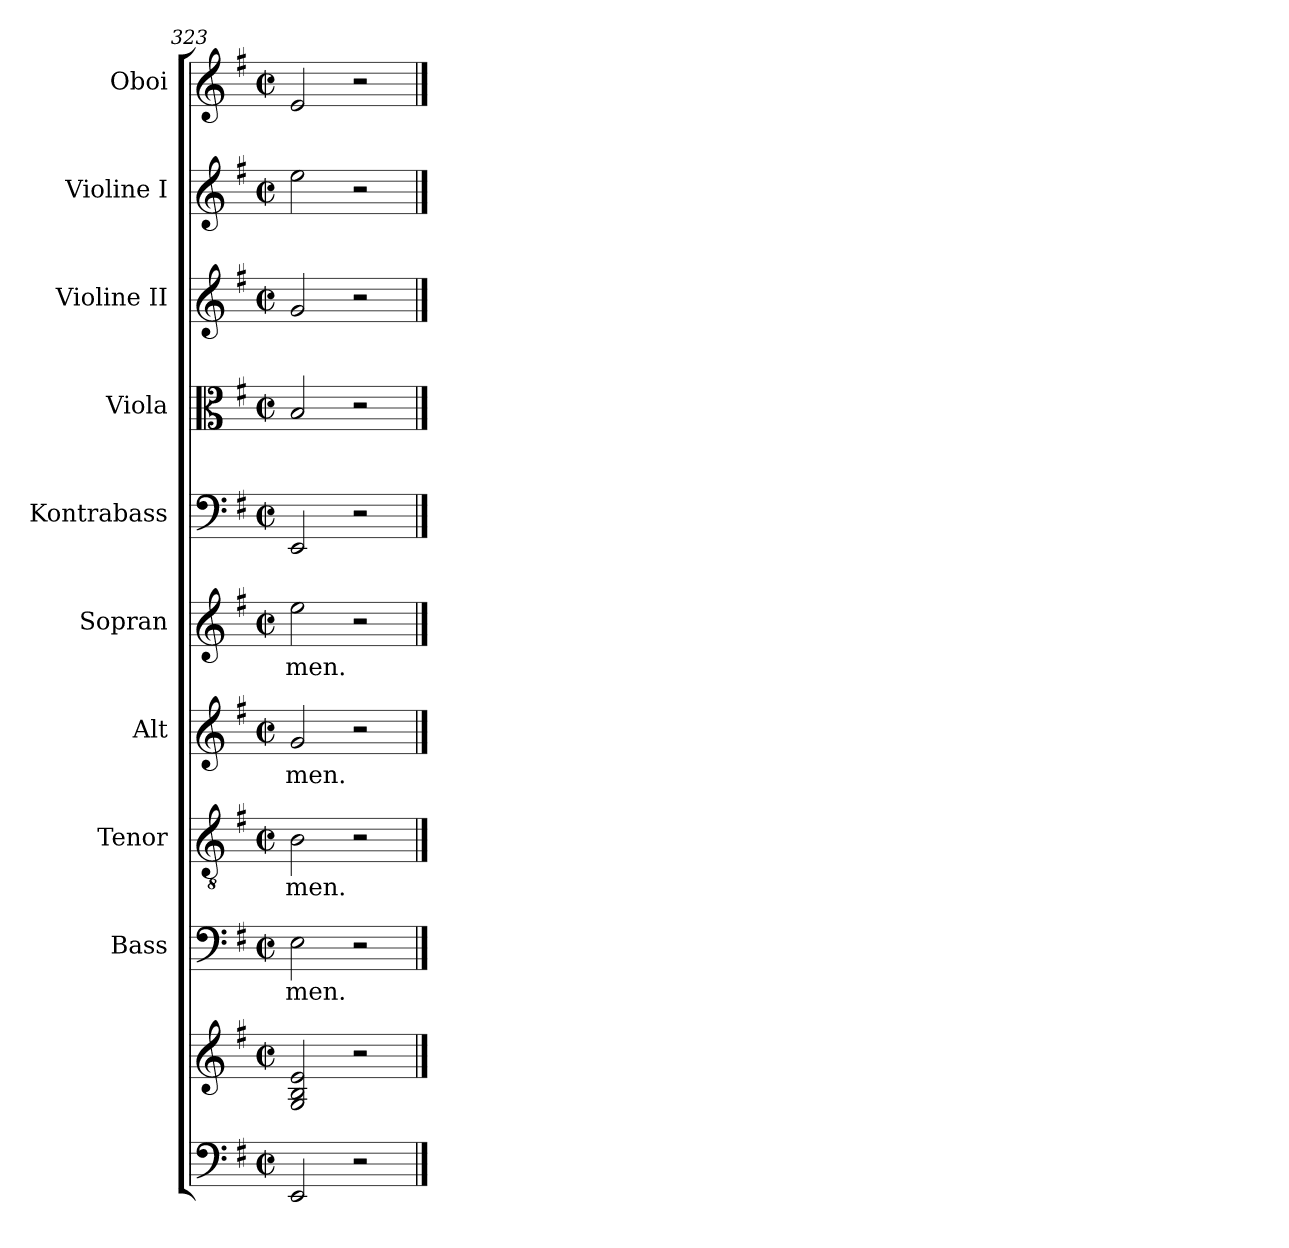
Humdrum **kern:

**kern	**kern	**kern	**text	**kern	**text	**kern	**text	**kern	**text	**kern	**kern	**kern	**kern	**kern
*part10	*part10	*part9	*part9	*part8	*part8	*part7	*part7	*part6	*part6	*part5	*part4	*part3	*part2	*part1
*staff11	*staff10	*staff9	*staff9	*staff8	*staff8	*staff7	*staff7	*staff6	*staff6	*staff5	*staff4	*staff3	*staff2	*staff1
*	*	*I"Bass	*	*I"Tenor	*	*I"Alt	*	*I"Sopran	*	*I"Kontrabass	*I"Viola	*I"Violine II	*I"Violine I	*I"Oboi
*	*	*I'B.	*	*I'T.	*	*I'A.	*	*I'S.	*	*I'Kb.	*I'Vla.	*I'Vl. II	*I'Vl. I	*I'Ob.
*clefF4	*clefG2	*clefF4	*	*clefGv2	*	*clefG2	*	*clefG2	*	*clefF4	*clefC3	*clefG2	*clefG2	*clefG2
*	*	*	*	*	*	*	*	*	*	*ITrd7c12	*	*	*	*
*k[f#]	*k[f#]	*k[f#]	*	*k[f#]	*	*k[f#]	*	*k[f#]	*	*k[f#]	*k[f#]	*k[f#]	*k[f#]	*k[f#]
*G:	*G:	*G:	*	*G:	*	*G:	*	*G:	*	*G:	*G:	*G:	*G:	*G:
*M2/2	*M2/2	*M2/2	*	*M2/2	*	*M2/2	*	*M2/2	*	*M2/2	*M2/2	*M2/2	*M2/2	*M2/2
*met(c|)	*met(c|)	*met(c|)	*	*met(c|)	*	*met(c|)	*	*met(c|)	*	*met(c|)	*met(c|)	*met(c|)	*met(c|)	*met(c|)
=323	=323	=323	=323	=323	=323	=323	=323	=323	=323	=323	=323	=323	=323	=323
!	!	!	!LO:LY:b	!	!LO:LY:b	!	!LO:LY:b	!	!LO:LY:b	!	!	!	!	!
2EE/	2G/ 2B/ 2e/	2E\	-men.	2B\	-men.	2g/	-men.	2ee\	-men.	2EEE/	2B/	2g/	2ee\	2e/
2r	2r	2r	.	2r	.	2r	.	2r	.	2r	2r	2r	2r	2r
==	==	==	==	==	==	==	==	==	==	==	==	==	==	==
*-	*-	*-	*-	*-	*-	*-	*-	*-	*-	*-	*-	*-	*-	*-
